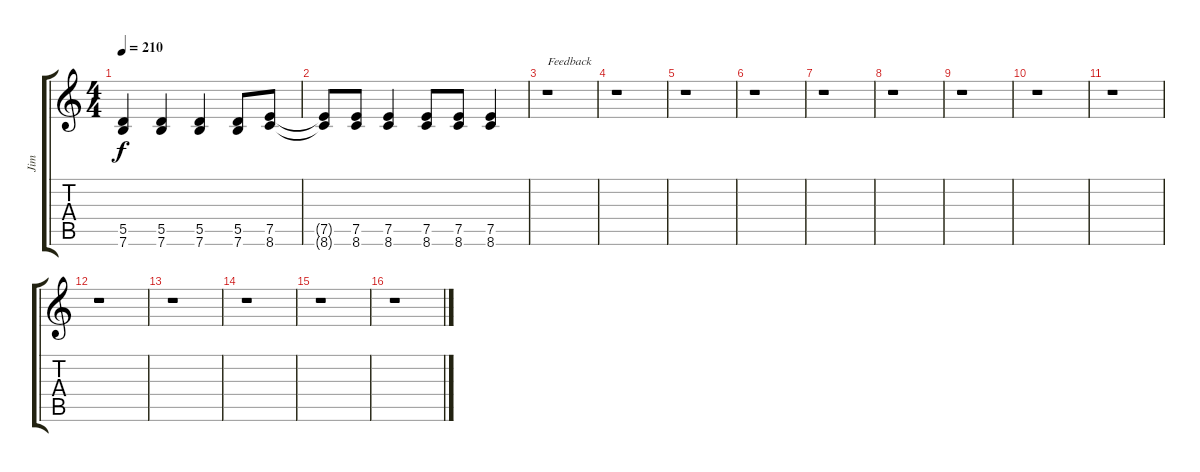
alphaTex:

\track ("Jim" "Jim") {instrument distortionguitar}
\staff {score tabs}
\tuning (E4 B3 G3 D3 A2 E2) {hide}
\ts (4 4)
\tempo 210
\clef g2
\ks c
(5.5 7.6).4{dy f} (5.5 7.6).4 (5.5 7.6).4 (5.5 7.6).8 (7.5 8.6).8 |
(7.5{t} 8.6{t}).8 (7.5 8.6).8 (7.5 8.6).4 (7.5 8.6).8 (7.5 8.6).8 (7.5 8.6).4 |
r.1{txt "Feedback"} |
r.1 |
r.1 |
r.1 |
r.1 |
r.1 |
r.1 |
r.1 |
r.1 |
r.1 |
r.1 |
r.1 |
r.1 |
r.1
